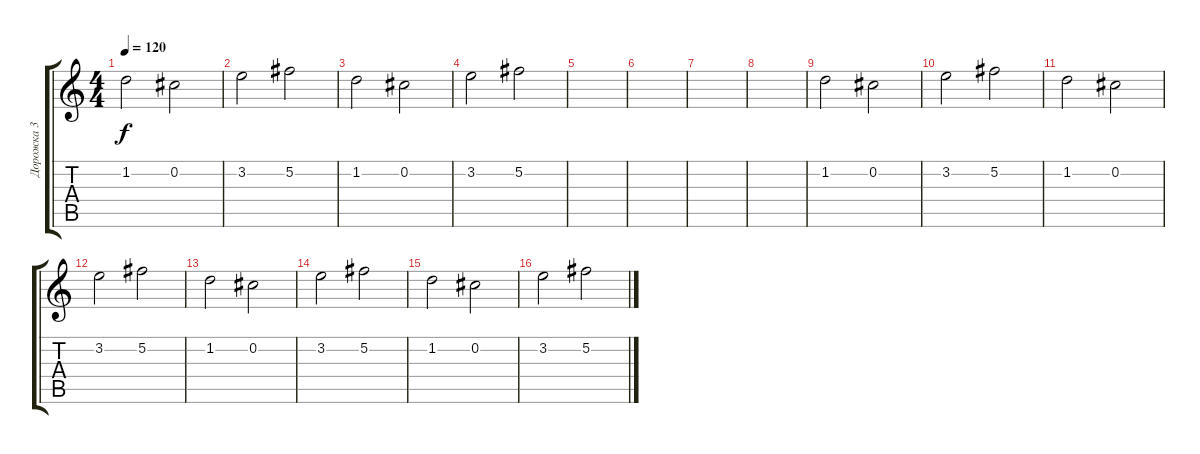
\track ("Дорожка 3" "Дорожка 3") {instrument acousticguitarsteel}
\staff {score tabs}
\tuning (Gb4 Db4 B3 E3 B2 E2) {hide}
\ts (4 4)
\tempo 120
\clef g2
\ks c
1.2.2{dy f} 0.2.2 |
3.2.2 5.2.2 |
1.2.2 0.2.2 |
3.2.2 5.2.2 |
|
|
|
|
1.2.2 0.2.2 |
3.2.2 5.2.2 |
1.2.2 0.2.2 |
3.2.2 5.2.2 |
1.2.2 0.2.2 |
3.2.2 5.2.2 |
1.2.2 0.2.2 |
3.2.2 5.2.2
